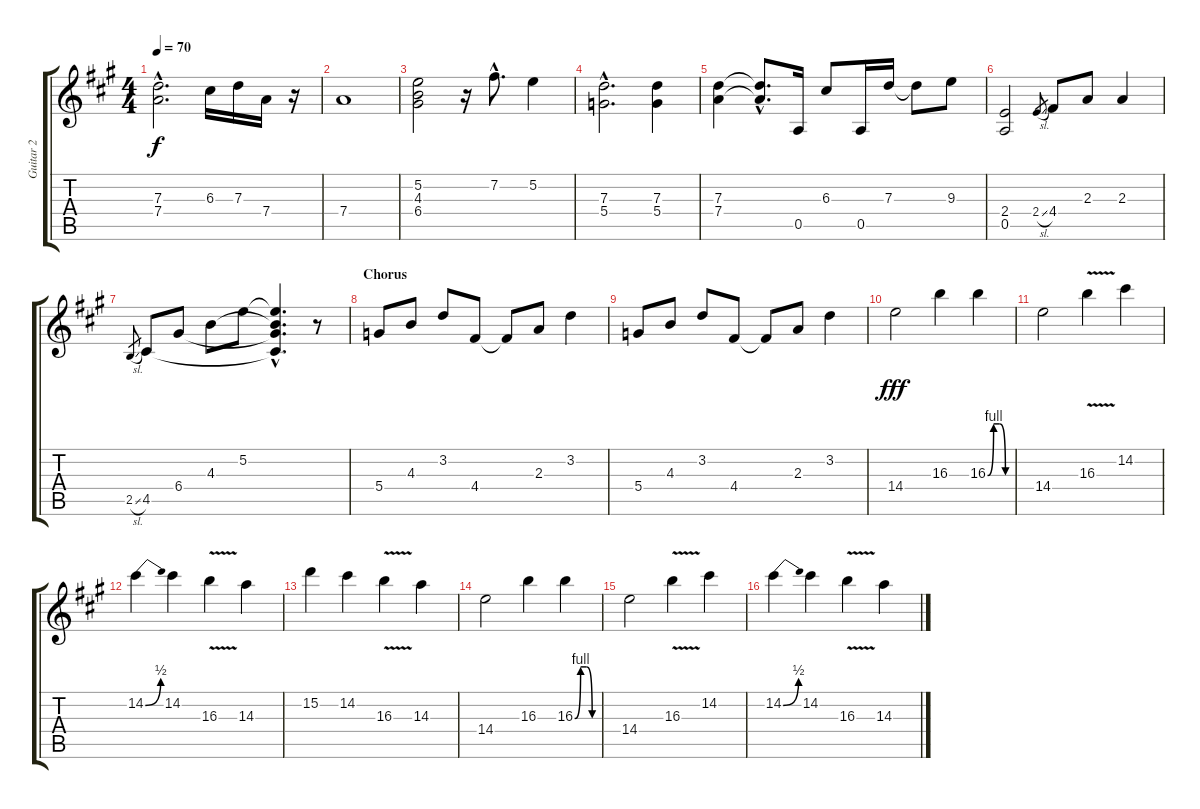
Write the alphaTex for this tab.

\track ("Guitar 2" "Guitar 2") {instrument distortionguitar}
\staff {score tabs}
\tuning (E4 B3 G3 D3 A2 E2) {hide}
\ts (4 4)
\tempo 70
\clef g2
\ks a
(7.3{hac} 7.4{hac}).2{d dy f} 6.3.16 7.3.16 7.4.16 r.16 |
7.4.1 |
(5.2 4.3 6.4).2 r.16 7.2{hac}.8{d} 5.2.4 |
(7.3{hac} 5.4{hac}).2{d} (7.3 5.4).4 |
(7.3 7.4).4 (7.3{hac t} 7.4{hac t}).8{d} 0.5.16 6.3.8 0.5.16 7.3.16 7.3{t}.8 9.3.8 |
(2.4 0.5).2 2.4{sl}.8{gr} 4.4.8 2.3.8 2.3.4 |
2.5{sl}.8{gr} 4.5.8 6.4.8 4.3.8 5.2.8 (5.2{hac t} 4.3{hac t} 6.4{hac t} 4.5{hac t}).4{d} r.8 |
\section ("" "Chorus")
5.4.8 4.3.8 3.2.8 4.4.8 4.4{t}.8 2.3.8 3.2.4 |
5.4.8 4.3.8 3.2.8 4.4.8 4.4{t}.8 2.3.8 3.2.4 |
14.4.2{dy fff} 16.3.4 16.3{be (custom 0 0 15 4 30 4 45 0 60 0)}.4 |
14.4.2 16.3{v}.4 14.2.4 |
14.2{be (bend 0 0 60 2)}.4 14.2.4 16.3{v}.4 14.3.4 |
15.2.4 14.2.4 16.3{v}.4 14.3.4 |
14.4.2 16.3.4 16.3{be (custom 0 0 15 4 30 4 45 0 60 0)}.4 |
14.4.2 16.3{v}.4 14.2.4 |
14.2{be (bend 0 0 60 2)}.4 14.2.4 16.3{v}.4 14.3.4
